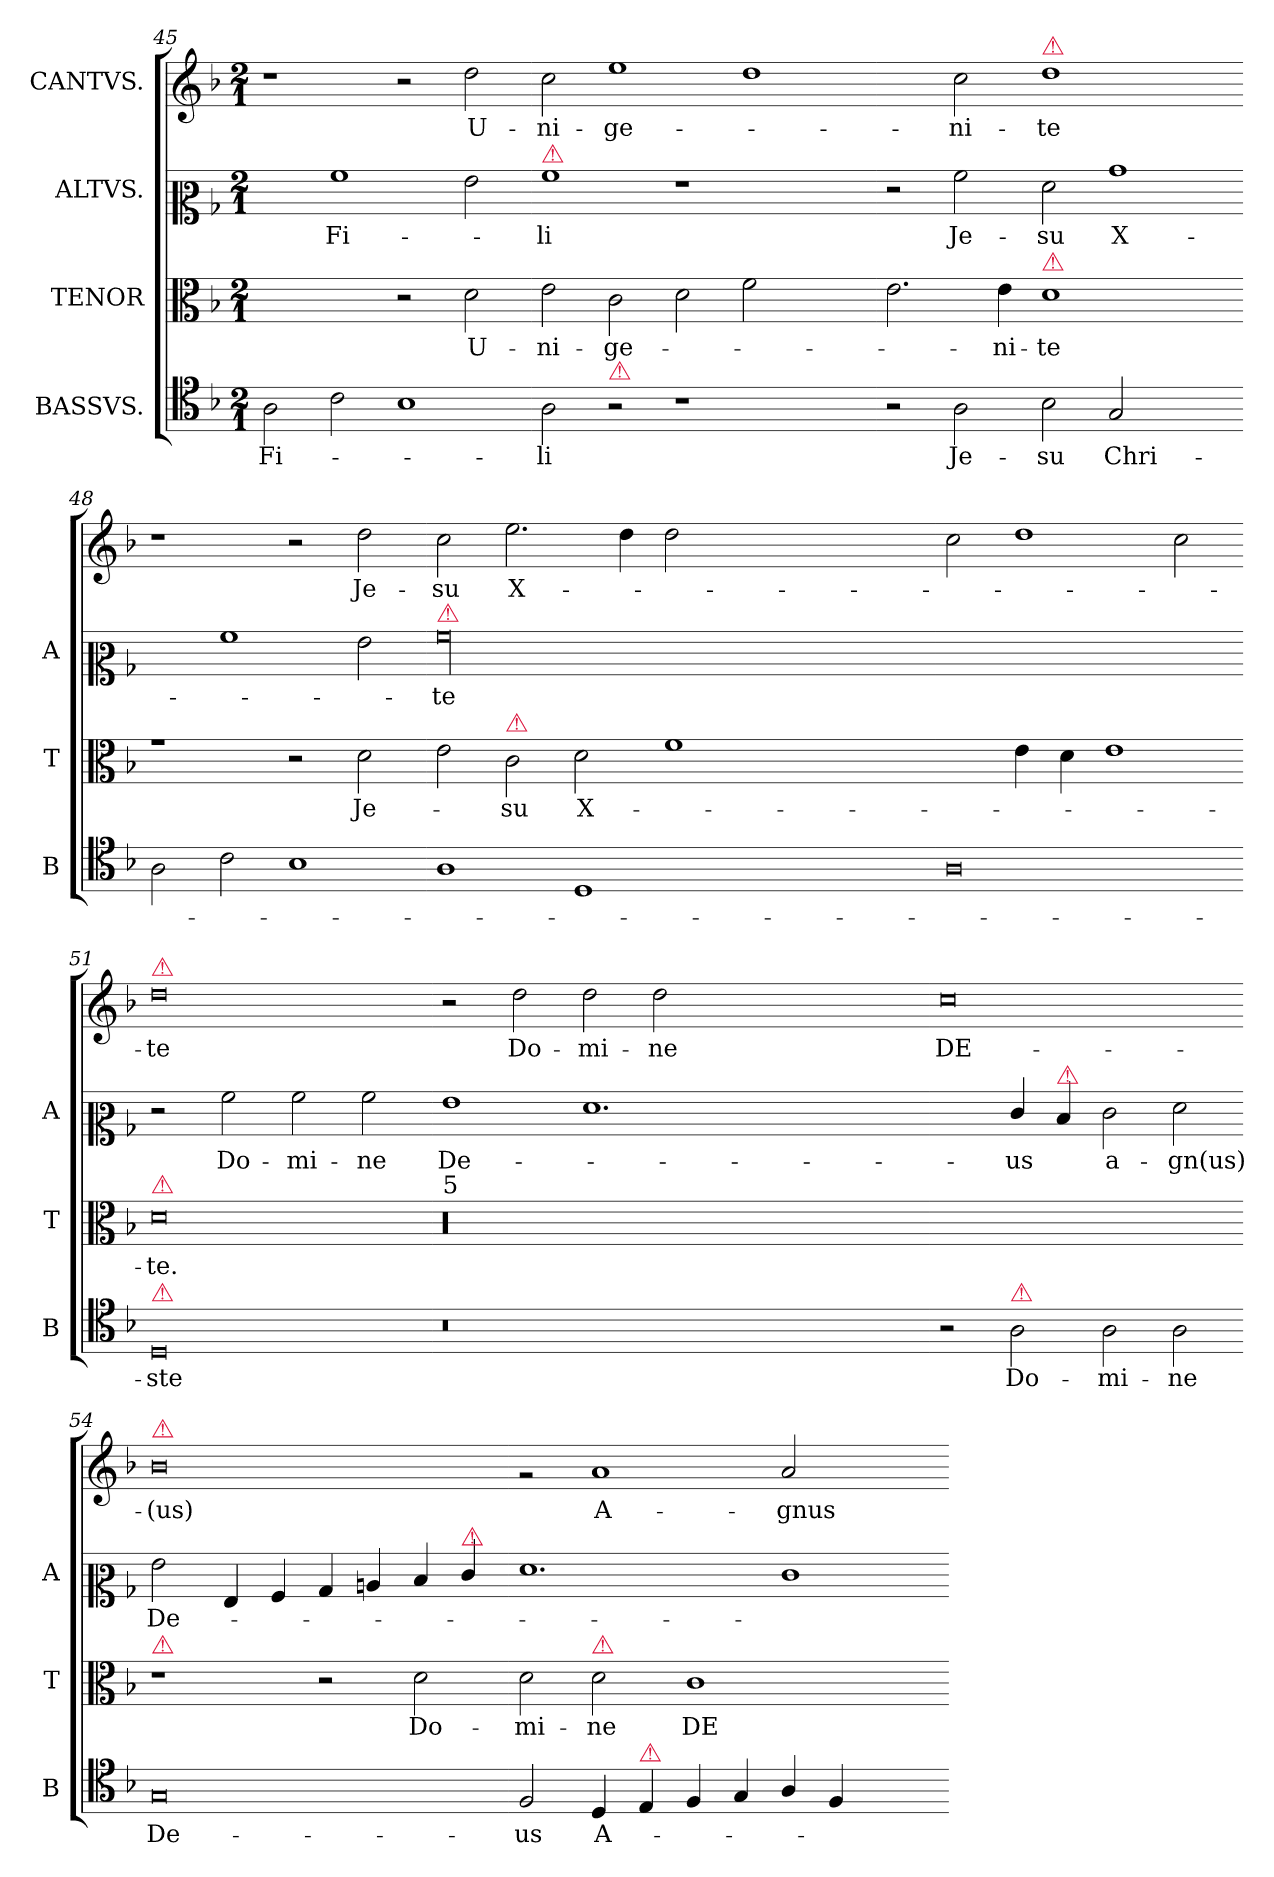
**kern	**text	**kern	**text	**kern	**text	**kern	**text
*part4	*part4	*part3	*part3	*part2	*part2	*part1	*part1
*staff4	*staff4	*staff3	*staff3	*staff2	*staff2	*staff1	*staff1
*I"BASSVS.	*	*I"TENOR	*	*I"ALTVS.	*	*I"CANTVS.	*
*I'B	*	*I'T	*	*I'A	*	*	*
*clefC4	*	*clefC3	*	*clefC2	*	*clefG2	*
*k[b-]	*	*k[b-]	*	*k[b-]	*	*k[b-]	*
*M2/1	*	*M2/1	*	*M2/1	*	*M2/1	*
=45	=45	=45	=45	=45	=45	=45	=45
2A\	Fi-	1ryy	.	2ryy	.	1r	.
2c\	.	.	.	1a	Fi-	.	.
1B-	.	2r	.	.	.	2r	.
.	.	2d\	U-	2g\	.	2dd\	U-
=46-	=46-	=46-	=46-	=46-	=46-	=46-	=46-
!	!	!	!	!LO:TX:a:color=crimson:t=⚠	!	!	!
2A\	-li	2e\	-ni-	1a	-li	2cc\	-ni-
!LO:TX:a:color=crimson:t=⚠	!	!	!	!	!	!	!
2r	.	2c\	-ge-	.	.	1ee	-ge-
1r	.	2d\	.	1r	.	.	.
.	.	2f\	.	.	.	1dd\	.
2ryy	.	2ryy	.	2ryy	.	.	.
=47-	=47-	=47-	=47-	=47-	=47-	=47-	=47-
2r	.	2.e\	.	2r	.	2ryy	.
2A\	Je-	.	.	2a\	Je-	2cc\	-ni-
.	.	4e\	-ni-	.	.	.	.
!	!	!	!	!	!	!LO:TX:a:color=crimson:t=⚠	!
!	!	!LO:TX:a:color=crimson:t=⚠	!	!	!	!	!
2B-\	su	1d	-te	2f\	-su	1dd	-te
2G/	Chri-	.	.	1b-\	X-	.	.
2ryy	.	2ryy	.	.	.	2ryy	.
=48-	=48-	=48-	=48-	=48-	=48-	=48-	=48-
2A\	.	1rg	.	2ryy	.	1r	.
2c\	.	.	.	1a	.	.	.
1B-	.	2r	.	.	.	2r	.
.	.	2d\	Je-	2g\	.	2dd\	Je-
=49-	=49-	=49-	=49-	=49-	=49-	=49-	=49-
!	!	!	!	!LO:TX:a:color=crimson:t=⚠	!	!	!
1A	.	2e\	.	00a	-te	2cc\	-su
!	!	!LO:TX:a:color=crimson:t=⚠	!	!	!	!	!
.	.	2c\	-su	.	.	2.ee\	X-
1D	.	2d\	X-	.	.	.	.
.	.	.	.	.	.	4dd\	.
.	.	1f\	.	.	.	2dd\	.
0ryy	.	.	.	.	.	0ryy	.
.	.	1.ryy	.	.	.	.	.
=50-	=50-	=50-	=50-	=50-	=50-	=50-	=50-
0A	.	2ryy	.	0ryy	.	2cc\	.
.	.	4e\	.	.	.	1dd	.
.	.	4d\	.	.	.	.	.
.	.	1e	.	.	.	.	.
.	.	.	.	.	.	2cc\	.
=51-	=51-	=51-	=51-	=51-	=51-	=51-	=51-
!	!	!	!	!	!	!LO:TX:a:color=crimson:t=⚠	!
!	!	!LO:TX:a:color=crimson:t=⚠	!	!	!	!	!
!LO:TX:a:color=crimson:t=⚠	!	!	!	!	!	!	!
0D	-ste	0d	-te.	2r	.	0dd	-te
.	.	.	.	2a\	Do-	.	.
.	.	.	.	2a\	-mi-	.	.
.	.	.	.	2a\	-ne	.	.
=52-	=52-	=52-	=52-	=52-	=52-	=52-	=52-
!	!	!LO:TX:a:t=5	!	!	!	!	!
0r	.	00r	.	1g	De-	2r	.
.	.	.	.	.	.	2dd\	Do-
.	.	.	.	1.f	.	2dd\	-mi-
.	.	.	.	.	.	2dd\	-ne
0ryy	.	.	.	.	.	0ryy	.
.	.	.	.	1.ryy	.	.	.
=53-	=53-	=53-	=53-	=53-	=53-	=53-	=53-
2r	.	0ryy	.	2ryy	.	0cc	DE-
!LO:TX:a:color=crimson:t=⚠	!	!	!	!	!	!	!
2A\	Do-	.	.	4e/	-us	.	.
!	!	!	!	!LO:TX:a:color=crimson:t=⚠	!	!	!
.	.	.	.	4d/	.	.	.
2A\	-mi-	.	.	2e\	a-	.	.
2A\	-ne	.	.	2f\	-gn(us)	.	.
=54-	=54-	=54-	=54-	=54-	=54-	=54-	=54-
!	!	!	!	!	!	!LO:TX:a:color=crimson:t=⚠	!
!	!	!LO:TX:a:color=crimson:t=⚠	!	!	!	!	!
0G	De-	1r	.	2g\	De-	0b-	-(us)
.	.	.	.	4G/	.	.	.
.	.	.	.	4A/	.	.	.
.	.	2r	.	4B-/	.	.	.
.	.	.	.	4cn/	.	.	.
.	.	2d\	Do-	4d/	.	.	.
!	!	!	!	!LO:TX:a:color=crimson:t=⚠	!	!	!
.	.	.	.	4e/	.	.	.
=55-	=55-	=55-	=55-	=55-	=55-	=55-	=55-
2F/	-us	2d\	-mi-	1.f	.	2rg	.
!	!	!LO:TX:a:color=crimson:t=⚠	!	!	!	!	!
4D/	A-	2d\	-ne	.	.	1a	A-
!LO:TX:a:color=crimson:t=⚠	!	!	!	!	!	!	!
4E/	.	.	.	.	.	.	.
4F/	.	1c	DE-	.	.	.	.
4G/	.	.	.	.	.	.	.
4A/	.	.	.	1e\	.	2a/	-gnus
4F/	.	.	.	.	.	.	.
2ryy	.	2ryy	.	.	.	2ryy	.
=-	=-	=-	=-	=-	=-	=-	=-
*-	*-	*-	*-	*-	*-	*-	*-
